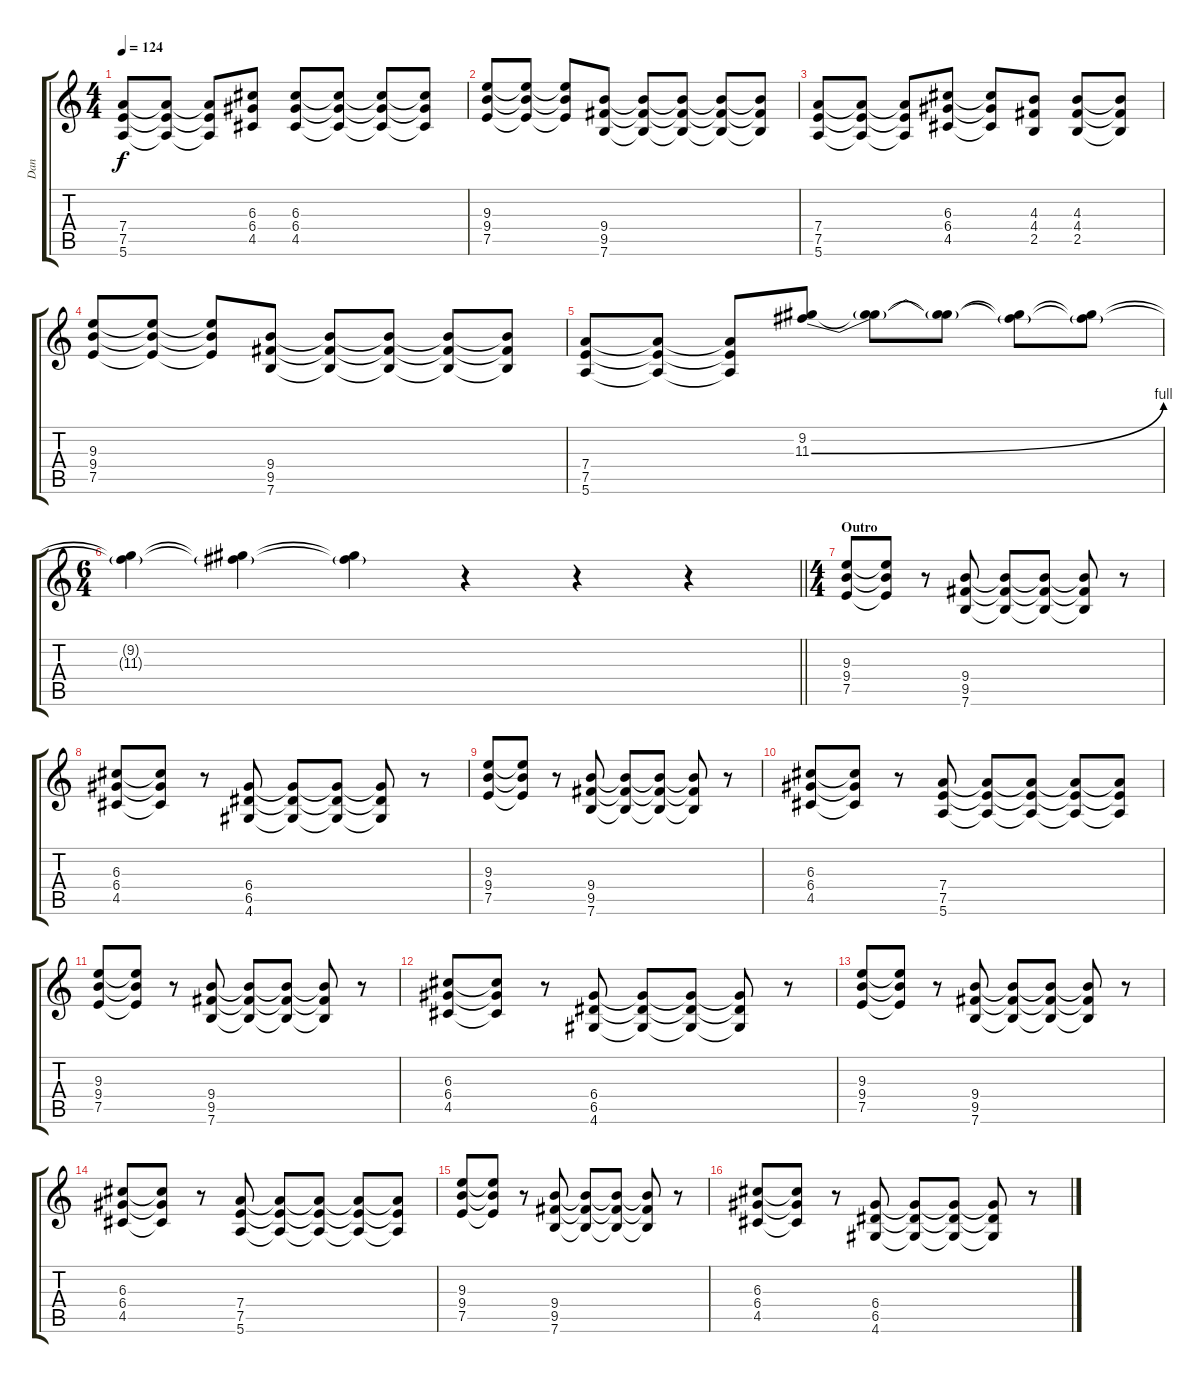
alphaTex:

\track ("Dan" "Dan") {instrument overdrivenguitar}
\staff {score tabs}
\tuning (E4 B3 G3 D3 A2 E2) {hide}
\ts (4 4)
\tempo 124
\clef g2
\ks c
(7.4 7.5 5.6).8{dy f} (7.4{t} 7.5{t} 5.6{t}).8 (7.4{t} 7.5{t} 5.6{t}).8 (6.3 6.4 4.5).8 (6.3 6.4 4.5).8 (6.3{t} 6.4{t} 4.5{t}).8 (6.3{t} 6.4{t} 4.5{t}).8 (6.3{t} 6.4{t} 4.5{t}).8 |
(9.3 9.4 7.5).8 (9.3{t} 9.4{t} 7.5{t}).8 (9.3{t} 9.4{t} 7.5{t}).8 (9.4 9.5 7.6).8 (9.4{t} 9.5{t} 7.6{t}).8 (9.4{t} 9.5{t} 7.6{t}).8 (9.4{t} 9.5{t} 7.6{t}).8 (9.4{t} 9.5{t} 7.6{t}).8 |
(7.4 7.5 5.6).8 (7.4{t} 7.5{t} 5.6{t}).8 (7.4{t} 7.5{t} 5.6{t}).8 (6.3 6.4 4.5).8 (6.3{t} 6.4{t} 4.5{t}).8 (4.3 4.4 2.5).8 (4.3 4.4 2.5).8 (4.3{t} 4.4{t} 2.5{t}).8 |
(9.3 9.4 7.5).8 (9.3{t} 9.4{t} 7.5{t}).8 (9.3{t} 9.4{t} 7.5{t}).8 (9.4 9.5 7.6).8 (9.4{t} 9.5{t} 7.6{t}).8 (9.4{t} 9.5{t} 7.6{t}).8 (9.4{t} 9.5{t} 7.6{t}).8 (9.4{t} 9.5{t} 7.6{t}).8 |
(7.4 7.5 5.6).8 (7.4{t} 7.5{t} 5.6{t}).8 (7.4{t} 7.5{t} 5.6{t}).8 (9.2 11.3{be (bend 0 0 60 4)}).8{volume 16 instrument distortionguitar} (9.2{t} 11.3{t}).8 (9.2{t} 11.3{t}).8 (9.2{t} 11.3{t}).8 (9.2{t} 11.3{t}).8 |
\ts (6 4)
\barLineRight lightlight
(9.2{t} 11.3{t}).4 (9.2{t} 11.3{t}).4 (9.2{t} 11.3{t}).4 r.4 r.4 r.4 |
\ts (4 4)
\section ("" "Outro")
(9.3 9.4 7.5).8{volume 16} (9.3{t} 9.4{t} 7.5{t}).8 r.8 (9.4 9.5 7.6).8 (9.4{t} 9.5{t} 7.6{t}).8 (9.4{t} 9.5{t} 7.6{t}).8 (9.4{t} 9.5{t} 7.6{t}).8 r.8 |
(6.3 6.4 4.5).8 (6.3{t} 6.4{t} 4.5{t}).8 r.8 (6.4 6.5 4.6).8 (6.4{t} 6.5{t} 4.6{t}).8 (6.4{t} 6.5{t} 4.6{t}).8 (6.4{t} 6.5{t} 4.6{t}).8 r.8 |
(9.3 9.4 7.5).8 (9.3{t} 9.4{t} 7.5{t}).8 r.8 (9.4 9.5 7.6).8 (9.4{t} 9.5{t} 7.6{t}).8 (9.4{t} 9.5{t} 7.6{t}).8 (9.4{t} 9.5{t} 7.6{t}).8 r.8 |
(6.3 6.4 4.5).8 (6.3{t} 6.4{t} 4.5{t}).8 r.8 (7.4 7.5 5.6).8 (7.4{t} 7.5{t} 5.6{t}).8 (7.4{t} 7.5{t} 5.6{t}).8 (7.4{t} 7.5{t} 5.6{t}).8 (7.4{t} 7.5{t} 5.6{t}).8 |
(9.3 9.4 7.5).8 (9.3{t} 9.4{t} 7.5{t}).8 r.8 (9.4 9.5 7.6).8 (9.4{t} 9.5{t} 7.6{t}).8 (9.4{t} 9.5{t} 7.6{t}).8 (9.4{t} 9.5{t} 7.6{t}).8 r.8 |
(6.3 6.4 4.5).8 (6.3{t} 6.4{t} 4.5{t}).8 r.8 (6.4 6.5 4.6).8 (6.4{t} 6.5{t} 4.6{t}).8 (6.4{t} 6.5{t} 4.6{t}).8 (6.4{t} 6.5{t} 4.6{t}).8 r.8 |
(9.3 9.4 7.5).8 (9.3{t} 9.4{t} 7.5{t}).8 r.8 (9.4 9.5 7.6).8 (9.4{t} 9.5{t} 7.6{t}).8 (9.4{t} 9.5{t} 7.6{t}).8 (9.4{t} 9.5{t} 7.6{t}).8 r.8 |
(6.3 6.4 4.5).8 (6.3{t} 6.4{t} 4.5{t}).8 r.8 (7.4 7.5 5.6).8 (7.4{t} 7.5{t} 5.6{t}).8 (7.4{t} 7.5{t} 5.6{t}).8 (7.4{t} 7.5{t} 5.6{t}).8 (7.4{t} 7.5{t} 5.6{t}).8 |
(9.3 9.4 7.5).8 (9.3{t} 9.4{t} 7.5{t}).8 r.8 (9.4 9.5 7.6).8 (9.4{t} 9.5{t} 7.6{t}).8 (9.4{t} 9.5{t} 7.6{t}).8 (9.4{t} 9.5{t} 7.6{t}).8 r.8 |
(6.3 6.4 4.5).8 (6.3{t} 6.4{t} 4.5{t}).8 r.8 (6.4 6.5 4.6).8 (6.4{t} 6.5{t} 4.6{t}).8 (6.4{t} 6.5{t} 4.6{t}).8 (6.4{t} 6.5{t} 4.6{t}).8 r.8
